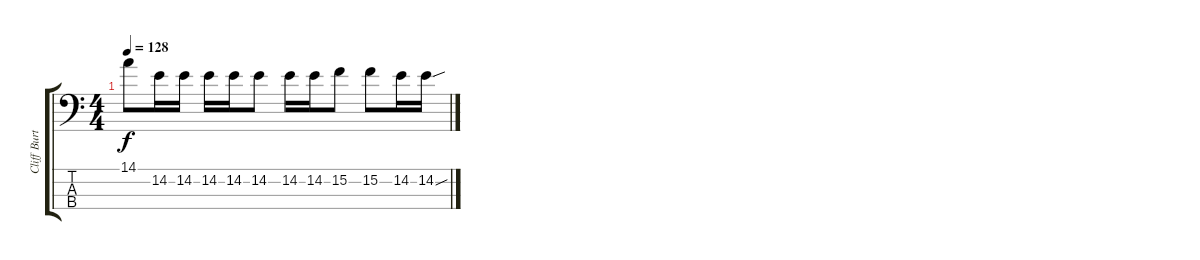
\track ("Cliff Burton 2" "Cliff Burt") {instrument distortionguitar}
\staff {score tabs}
\tuning (G2 D2 A1 E1) {hide}
\ts (4 4)
\tempo 128
\clef f4
\ks c
14.1.8{dy f} 14.2.16 14.2.16 14.2.16 14.2.16 14.2.8 14.2.16 14.2.16 15.2.8 15.2.8 14.2.16 14.2{sou}.16
